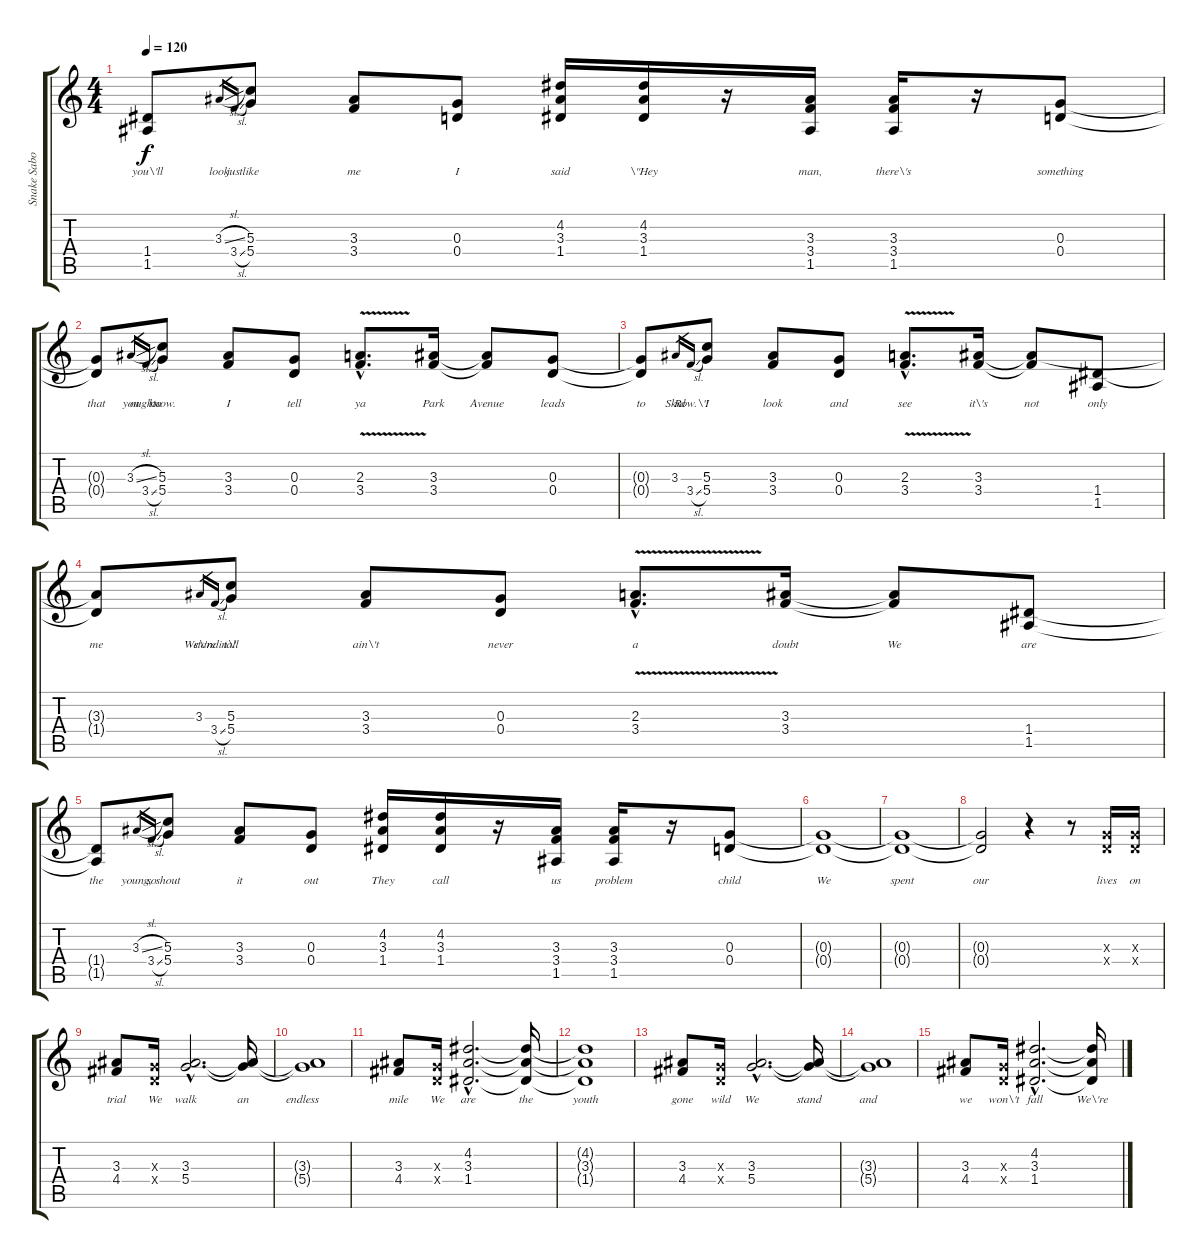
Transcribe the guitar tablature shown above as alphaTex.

\track ("Snake Sabo" "Snake Sabo") {instrument distortionguitar}
\staff {score tabs}
\tuning (E4 B3 G3 D3 A2 E2) {hide}
\ts (4 4)
\tempo 120
\clef g2
\ks c
(1.4{t} 1.5{t}).8{lyrics (0 "you\\'ll") lyrics (1 "") lyrics (2 "") lyrics (3 "") lyrics (4 "") dy f} 3.3{sl}.16{lyrics (0 "look") lyrics (1 "") lyrics (2 "") lyrics (3 "") lyrics (4 "") gr} 3.4{sl}.16{lyrics (0 "just") lyrics (1 "") lyrics (2 "") lyrics (3 "") lyrics (4 "") gr} (5.3 5.4).8{lyrics (0 "like") lyrics (1 "") lyrics (2 "") lyrics (3 "") lyrics (4 "")} (3.3 3.4).8{lyrics (0 "me") lyrics (1 "") lyrics (2 "") lyrics (3 "") lyrics (4 "")} (0.3 0.4).8{lyrics (0 "I") lyrics (1 "") lyrics (2 "") lyrics (3 "") lyrics (4 "")} (4.2 3.3 1.4).16{lyrics (0 "said") lyrics (1 "") lyrics (2 "") lyrics (3 "") lyrics (4 "")} (4.2 3.3 1.4).16{lyrics (0 "\\\"Hey") lyrics (1 "") lyrics (2 "") lyrics (3 "") lyrics (4 "")} r.16 (3.3 3.4 1.5).16{lyrics (0 "man,") lyrics (1 "") lyrics (2 "") lyrics (3 "") lyrics (4 "")} (3.3 3.4 1.5).16{lyrics (0 "there\\'s") lyrics (1 "") lyrics (2 "") lyrics (3 "") lyrics (4 "")} r.16 (0.3 0.4).8{lyrics (0 "something") lyrics (1 "") lyrics (2 "") lyrics (3 "") lyrics (4 "")} |
(0.3{t} 0.4{t}).8{lyrics (0 "that") lyrics (1 "") lyrics (2 "") lyrics (3 "") lyrics (4 "")} 3.3{sl}.16{lyrics (0 "you") lyrics (1 "") lyrics (2 "") lyrics (3 "") lyrics (4 "") gr} 3.4{sl}.16{lyrics (0 "oughta") lyrics (1 "") lyrics (2 "") lyrics (3 "") lyrics (4 "") gr} (5.3 5.4).8{lyrics (0 "know.") lyrics (1 "") lyrics (2 "") lyrics (3 "") lyrics (4 "")} (3.3 3.4).8{lyrics (0 "I") lyrics (1 "") lyrics (2 "") lyrics (3 "") lyrics (4 "")} (0.3 0.4).8{lyrics (0 "tell") lyrics (1 "") lyrics (2 "") lyrics (3 "") lyrics (4 "")} (2.3{v hac} 3.4{v hac}).8{d lyrics (0 "ya") lyrics (1 "") lyrics (2 "") lyrics (3 "") lyrics (4 "")} (3.3 3.4).16{lyrics (0 "Park") lyrics (1 "") lyrics (2 "") lyrics (3 "") lyrics (4 "")} (3.3{t} 3.4{t}).8{lyrics (0 "Avenue") lyrics (1 "") lyrics (2 "") lyrics (3 "") lyrics (4 "")} (0.3 0.4).8{lyrics (0 "leads") lyrics (1 "") lyrics (2 "") lyrics (3 "") lyrics (4 "")} |
(0.3{t} 0.4{t}).8{lyrics (0 "to") lyrics (1 "") lyrics (2 "") lyrics (3 "") lyrics (4 "")} 3.3.16{lyrics (0 "Skid") lyrics (1 "") lyrics (2 "") lyrics (3 "") lyrics (4 "") gr} 3.4{sl}.16{lyrics (0 "Row.\\\"") lyrics (1 "") lyrics (2 "") lyrics (3 "") lyrics (4 "") gr} (5.3 5.4).8{lyrics (0 "I") lyrics (1 "") lyrics (2 "") lyrics (3 "") lyrics (4 "")} (3.3 3.4).8{lyrics (0 "look") lyrics (1 "") lyrics (2 "") lyrics (3 "") lyrics (4 "")} (0.3 0.4).8{lyrics (0 "and") lyrics (1 "") lyrics (2 "") lyrics (3 "") lyrics (4 "")} (2.3{v hac} 3.4{v hac}).8{d lyrics (0 "see") lyrics (1 "") lyrics (2 "") lyrics (3 "") lyrics (4 "")} (3.3 3.4).16{lyrics (0 "it\\'s") lyrics (1 "") lyrics (2 "") lyrics (3 "") lyrics (4 "")} (3.3{t} 3.4{t}).8{lyrics (0 "not") lyrics (1 "") lyrics (2 "") lyrics (3 "") lyrics (4 "")} (1.4 1.5).8{lyrics (0 "only") lyrics (1 "") lyrics (2 "") lyrics (3 "") lyrics (4 "")} |
(3.3{t} 1.4{t}).8{lyrics (0 "me") lyrics (1 "") lyrics (2 "") lyrics (3 "") lyrics (4 "")} 3.3.16{lyrics (0 "We\\'re") lyrics (1 "") lyrics (2 "") lyrics (3 "") lyrics (4 "") gr} 3.4{sl}.16{lyrics (0 "standin\\'") lyrics (1 "") lyrics (2 "") lyrics (3 "") lyrics (4 "") gr} (5.3 5.4).8{lyrics (0 "tall") lyrics (1 "") lyrics (2 "") lyrics (3 "") lyrics (4 "")} (3.3 3.4).8{lyrics (0 "ain\\'t") lyrics (1 "") lyrics (2 "") lyrics (3 "") lyrics (4 "")} (0.3 0.4).8{lyrics (0 "never") lyrics (1 "") lyrics (2 "") lyrics (3 "") lyrics (4 "")} (2.3{v hac} 3.4{v hac}).8{d lyrics (0 "a") lyrics (1 "") lyrics (2 "") lyrics (3 "") lyrics (4 "")} (3.3 3.4).16{lyrics (0 "doubt") lyrics (1 "") lyrics (2 "") lyrics (3 "") lyrics (4 "")} (3.3{t} 3.4{t}).8{lyrics (0 "We") lyrics (1 "") lyrics (2 "") lyrics (3 "") lyrics (4 "")} (1.4 1.5).8{lyrics (0 "are") lyrics (1 "") lyrics (2 "") lyrics (3 "") lyrics (4 "")} |
(1.4{t} 1.5{t}).8{lyrics (0 "the") lyrics (1 "") lyrics (2 "") lyrics (3 "") lyrics (4 "")} 3.3{sl}.16{lyrics (0 "young,") lyrics (1 "") lyrics (2 "") lyrics (3 "") lyrics (4 "") gr} 3.4{sl}.16{lyrics (0 "so") lyrics (1 "") lyrics (2 "") lyrics (3 "") lyrics (4 "") gr} (5.3 5.4).8{lyrics (0 "shout") lyrics (1 "") lyrics (2 "") lyrics (3 "") lyrics (4 "")} (3.3 3.4).8{lyrics (0 "it") lyrics (1 "") lyrics (2 "") lyrics (3 "") lyrics (4 "")} (0.3 0.4).8{lyrics (0 "out") lyrics (1 "") lyrics (2 "") lyrics (3 "") lyrics (4 "")} (4.2 3.3 1.4).16{lyrics (0 "They") lyrics (1 "") lyrics (2 "") lyrics (3 "") lyrics (4 "")} (4.2 3.3 1.4).16{lyrics (0 "call") lyrics (1 "") lyrics (2 "") lyrics (3 "") lyrics (4 "")} r.16 (3.3 3.4 1.5).16{lyrics (0 "us") lyrics (1 "") lyrics (2 "") lyrics (3 "") lyrics (4 "")} (3.3 3.4 1.5).16{lyrics (0 "problem") lyrics (1 "") lyrics (2 "") lyrics (3 "") lyrics (4 "")} r.16 (0.3 0.4).8{lyrics (0 "child") lyrics (1 "") lyrics (2 "") lyrics (3 "") lyrics (4 "")} |
(0.3{t} 0.4{t}).1{lyrics (0 "We") lyrics (1 "") lyrics (2 "") lyrics (3 "") lyrics (4 "")} |
(0.3{t} 0.4{t}).1{lyrics (0 "spent") lyrics (1 "") lyrics (2 "") lyrics (3 "") lyrics (4 "")} |
(0.3{t} 0.4{t}).2{lyrics (0 "our") lyrics (1 "") lyrics (2 "") lyrics (3 "") lyrics (4 "")} r.4 r.8 (0.3{x} 0.4{x}).16{lyrics (0 "lives") lyrics (1 "") lyrics (2 "") lyrics (3 "") lyrics (4 "")} (0.3{x} 0.4{x}).16{lyrics (0 "on") lyrics (1 "") lyrics (2 "") lyrics (3 "") lyrics (4 "")} |
(3.3 4.4).8{lyrics (0 "trial") lyrics (1 "") lyrics (2 "") lyrics (3 "") lyrics (4 "") instrument electricguitarclean} (0.3{x} 0.4{x}).16{lyrics (0 "We") lyrics (1 "") lyrics (2 "") lyrics (3 "") lyrics (4 "")} (3.3{hac} 5.4{hac}).2{d lyrics (0 "walk") lyrics (1 "") lyrics (2 "") lyrics (3 "") lyrics (4 "")} (3.3{t} 5.4{t}).16{lyrics (0 "an") lyrics (1 "") lyrics (2 "") lyrics (3 "") lyrics (4 "")} |
(3.3{t} 5.4{t}).1{lyrics (0 "endless") lyrics (1 "") lyrics (2 "") lyrics (3 "") lyrics (4 "")} |
(3.3 4.4).8{lyrics (0 "mile") lyrics (1 "") lyrics (2 "") lyrics (3 "") lyrics (4 "")} (0.3{x} 0.4{x}).16{lyrics (0 "We") lyrics (1 "") lyrics (2 "") lyrics (3 "") lyrics (4 "")} (4.2{hac} 3.3{hac} 1.4{hac}).2{d lyrics (0 "are") lyrics (1 "") lyrics (2 "") lyrics (3 "") lyrics (4 "")} (4.2{t} 3.3{t} 1.4{t}).16{lyrics (0 "the") lyrics (1 "") lyrics (2 "") lyrics (3 "") lyrics (4 "")} |
(4.2{t} 3.3{t} 1.4{t}).1{lyrics (0 "youth") lyrics (1 "") lyrics (2 "") lyrics (3 "") lyrics (4 "")} |
(3.3 4.4).8{lyrics (0 "gone") lyrics (1 "") lyrics (2 "") lyrics (3 "") lyrics (4 "")} (0.3{x} 0.4{x}).16{lyrics (0 "wild") lyrics (1 "") lyrics (2 "") lyrics (3 "") lyrics (4 "")} (3.3{hac} 5.4{hac}).2{d lyrics (0 "We") lyrics (1 "") lyrics (2 "") lyrics (3 "") lyrics (4 "")} (3.3{t} 5.4{t}).16{lyrics (0 "stand") lyrics (1 "") lyrics (2 "") lyrics (3 "") lyrics (4 "")} |
(3.3{t} 5.4{t}).1{lyrics (0 "and") lyrics (1 "") lyrics (2 "") lyrics (3 "") lyrics (4 "")} |
(3.3 4.4).8{lyrics (0 "we") lyrics (1 "") lyrics (2 "") lyrics (3 "") lyrics (4 "")} (0.3{x} 0.4{x}).16{lyrics (0 "won\\'t") lyrics (1 "") lyrics (2 "") lyrics (3 "") lyrics (4 "")} (4.2{hac} 3.3{hac} 1.4{hac}).2{d lyrics (0 "fall") lyrics (1 "") lyrics (2 "") lyrics (3 "") lyrics (4 "")} (4.2{t} 3.3{t} 1.4{t}).16{lyrics (0 "We\\'re") lyrics (1 "") lyrics (2 "") lyrics (3 "") lyrics (4 "")}
